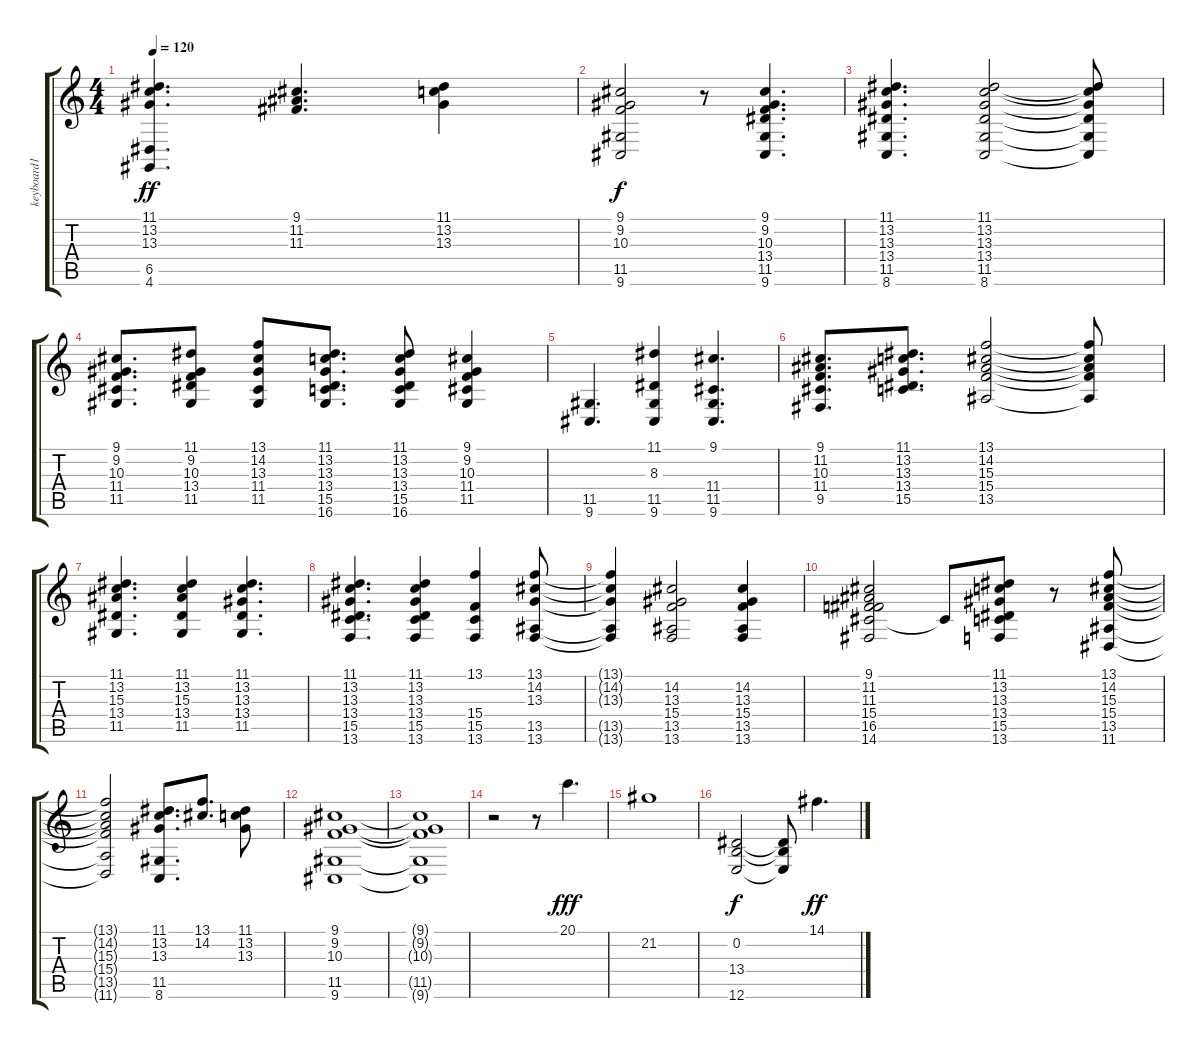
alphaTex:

\track ("keyboard1" "keyboard1") {instrument brightacousticpiano}
\staff {score tabs}
\tuning (E4 B3 G3 D3 A2 E2) {hide}
\ts (4 4)
\tempo 120
\clef g2
\ks c
(11.1 13.2 13.3 6.5 4.6).4{d dy ff} (9.1 11.2 11.3).4{d} (11.1 13.2 13.3).4 |
(9.1 9.2 10.3 11.5 9.6).2{dy f} r.8 (9.1 9.2 10.3 13.4 11.5 9.6).4{d} |
(11.1 13.2 13.3 13.4 11.5 8.6).4{d} (11.1 13.2 13.3 13.4 11.5 8.6).2 (11.1{t} 13.2{t} 13.3{t} 13.4{t} 11.5{t} 8.6{t}).8 |
(9.1 9.2 10.3 11.4 11.5).8{d} (11.1 9.2 10.3 13.4 11.5).8 (13.1 14.2 13.3 11.4 11.5).8 (11.1 13.2 13.3 13.4 15.5 16.6).8{d} (11.1 13.2 13.3 13.4 15.5 16.6).8 (9.1 9.2 10.3 11.4 11.5).4 |
(11.5 9.6).4{d} (11.1 8.3 11.5 9.6).4 (9.1 11.4 11.5 9.6).4{d} |
(9.1 11.2 10.3 11.4 9.5).8{d} (11.1 13.2 13.3 13.4 15.5).8{d} (13.1 14.2 15.3 15.4 13.5).2 (13.1{t} 14.2{t} 15.3{t} 15.4{t} 13.5{t}).8 |
(11.1 13.2 15.3 13.4 11.5).4{d} (11.1 13.2 15.3 13.4 11.5).4 (11.1 13.2 13.3 13.4 11.5).4{d} |
(11.1 13.2 13.3 13.4 15.5 13.6).4{d} (11.1 13.2 13.3 13.4 15.5 13.6).4 (13.1 15.4 15.5 13.6).4 (13.1 14.2 13.3 13.5 13.6).8 |
(13.1{t} 14.2{t} 13.3{t} 13.5{t} 13.6{t}).4 (14.2 13.3 15.4 13.5 13.6).2 (14.2 13.3 15.4 13.5 13.6).4 |
(9.1 11.2 11.3 15.4 16.5 14.6).2 16.5{t}.8 (11.1 13.2 13.3 13.4 15.5 13.6).8 r.8 (13.1 14.2 15.3 15.4 13.5 11.6).8 |
(13.1{t} 14.2{t} 15.3{t} 15.4{t} 13.5{t} 11.6{t}).2 (11.1 13.2 13.3 11.5 8.6).8{d} (13.1 14.2).8{d} (11.1 13.2 13.3).8 |
(9.1 9.2 10.3 11.5 9.6).1 |
(9.1{t} 9.2{t} 10.3{t} 11.5{t} 9.6{t}).1 |
r.2 r.8 20.1.4{d dy fff} |
21.2.1 |
(0.2 13.4 12.6).2{dy f} (0.2{t} 13.4{t} 12.6{t}).8 14.1.4{d dy ff}
